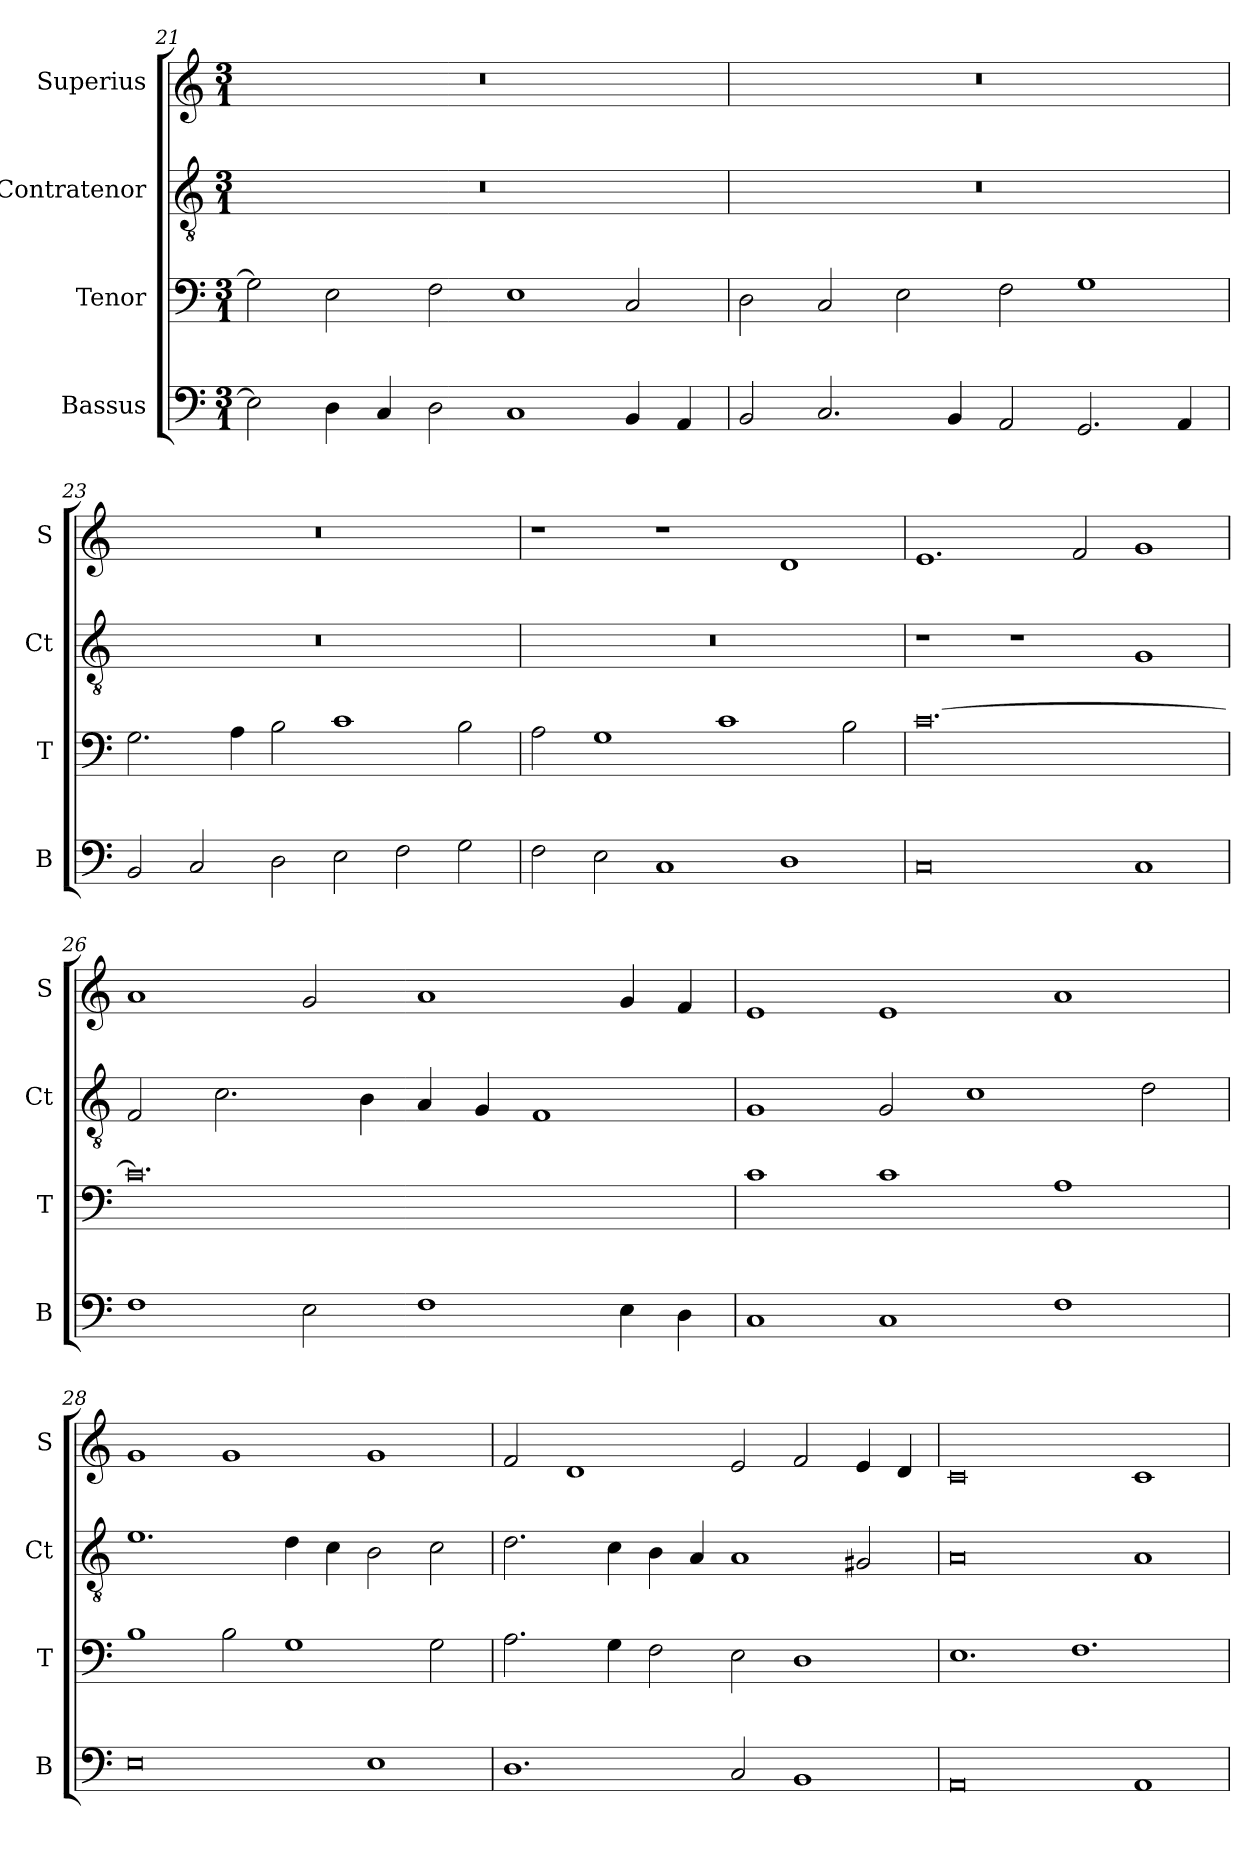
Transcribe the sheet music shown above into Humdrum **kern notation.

**kern	**kern	**kern	**kern
*part4	*part3	*part2	*part1
*staff4	*staff3	*staff2	*staff1
*I"Bassus	*I"Tenor	*I"Contratenor	*I"Superius
*I'B	*I'T	*I'Ct	*I'S
*clefF4	*clefF4	*clefGv2	*clefG2
*k[]	*k[]	*k[]	*k[]
*M3/1	*M3/1	*M3/1	*M3/1
=21	=21	=21	=21
2E\]	2G\]	0.r	0.r
4D\	2E\	.	.
4C/	.	.	.
2D\	2F\	.	.
1C	1E	.	.
4BB/	2C/	.	.
4AA/	.	.	.
=22	=22	=22	=22
2BB/	2D\	0.r	0.r
2.C/	2C/	.	.
.	2E\	.	.
4BB/	.	.	.
2AA/	2F\	.	.
2.GG/	1G	.	.
4AA/	.	.	.
=23	=23	=23	=23
2BB/	2.G\	0.r	0.r
2C/	.	.	.
.	4A\	.	.
2D\	2B\	.	.
2E\	1c	.	.
2F\	.	.	.
2G\	2B\	.	.
=24	=24	=24	=24
2F\	2A\	0.r	1r
2E\	1G	.	.
1C	.	.	1r
.	1c	.	.
1D	.	.	1d
.	2B\	.	.
=25	=25	=25	=25
0C	[0.c	1r	1.e
.	.	1r	.
.	.	.	2f/
1C	.	1G	1g
=26	=26	=26	=26
1F	0.c]	2F/	1a
.	.	2.c\	.
2E\	.	.	2g/
.	.	4B\	.
1F	.	4A/	1a
.	.	4G/	.
.	.	1F	.
4E\	.	.	4g/
4D\	.	.	4f/
=27	=27	=27	=27
1C	1c	1G	1e
1C	1c	2G/	1e
.	.	1c	.
1F	1A	.	1a
.	.	2d\	.
=28	=28	=28	=28
0E	1B	1.e	1g
.	2B\	.	1g
.	1G	4d\	.
.	.	4c\	.
1E	.	2B\	1g
.	2G\	2c\	.
=29	=29	=29	=29
1.D	2.A\	2.d\	2f/
.	.	.	1d
.	4G\	4c\	.
.	2F\	4B\	.
.	.	4A/	.
2C/	2E\	1A	2e/
1BB	1D	.	2f/
.	.	2G#X/	4e/
.	.	.	4d/
=30	=30	=30	=30
0AA	1.E	0A	0c
.	1.F	.	.
1AA	.	1A	1c
=	=	=	=
*-	*-	*-	*-
